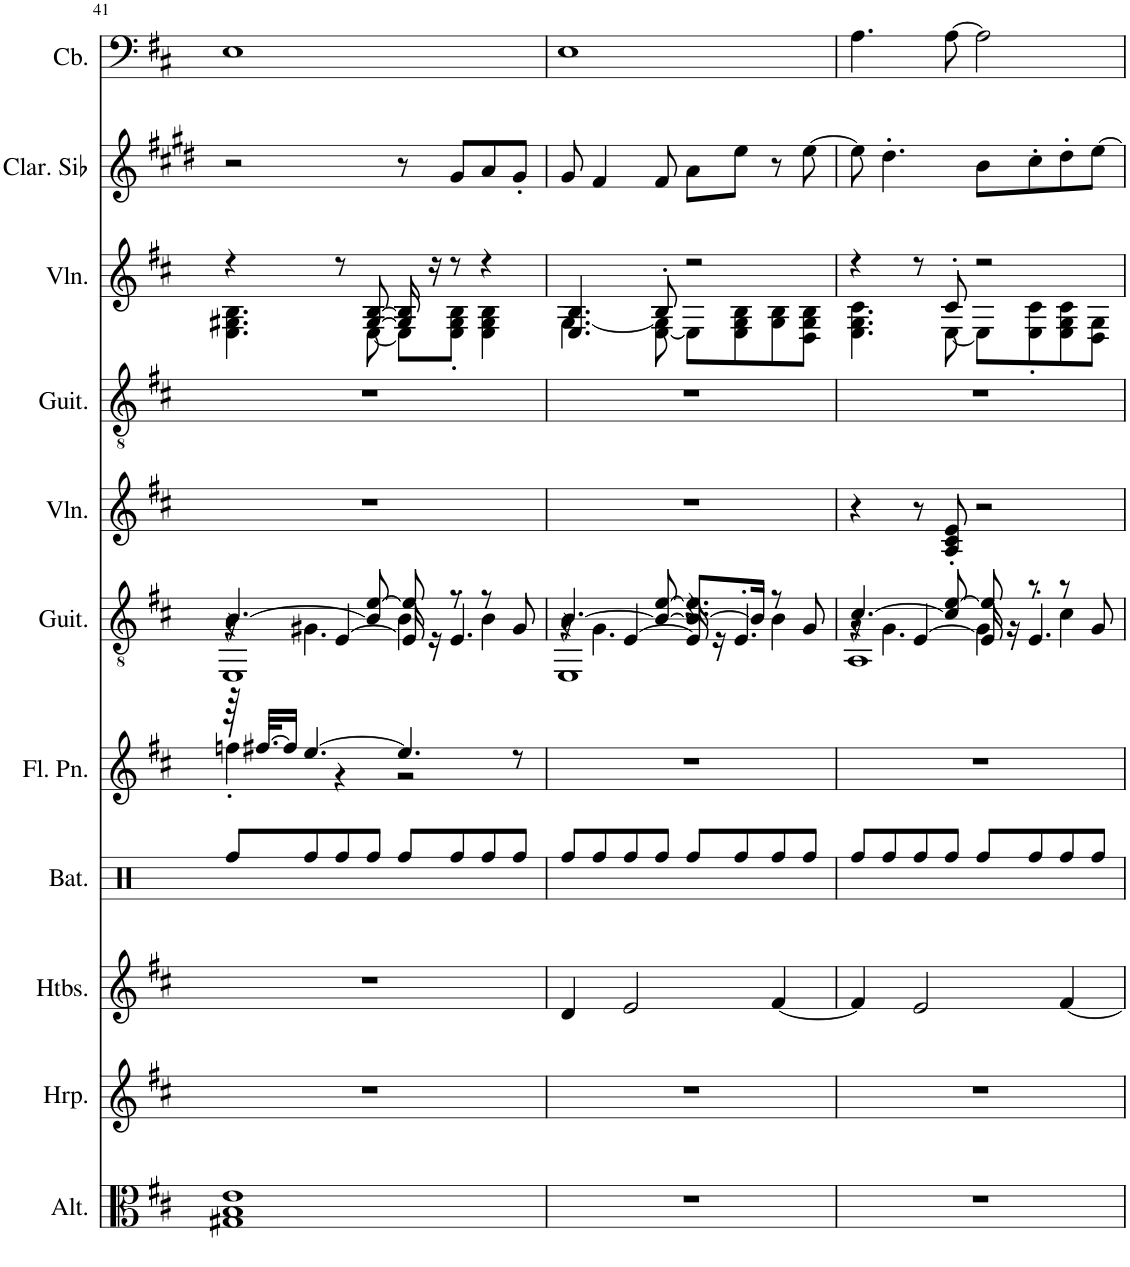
**kern	**kern	**kern	**kern	**kern	**kern	**kern	**kern	**kern	**kern	**kern
*part11	*part10	*part9	*part8	*part7	*part6	*part5	*part4	*part3	*part2	*part1
*staff11	*staff10	*staff9	*staff8	*staff7	*staff6	*staff5	*staff4	*staff3	*staff2	*staff1
*I"Altos	*I"Harpe	*I"Hautbois	*I"Batterie	*I"Flûte de Pan	*I"Guitare acoustique	*I"Violon	*I"Guitare acoustique	*I"Violon	*I"Clarinette en Sib	*I"Contrebasse
*I'Alt.	*I'Hrp.	*I'Htbs.	*I'Bat.	*I'Fl. Pn.	*I'Guit.	*I'Vln.	*I'Guit.	*I'Vln.	*I'Clar. Sib	*I'Cb.
!!LO:PB:g=z
*clefC3	*clefG2	*clefG2	*clefX	*clefG2	*clefGv2	*clefG2	*clefGv2	*clefG2	*clefG2	*clefF4
*	*	*	*	*	*	*	*	*	*Trd1c2	*Trd7c12
*k[f#c#]	*k[f#c#]	*k[f#c#]	*k[]	*k[f#c#]	*k[f#c#]	*k[f#c#]	*k[f#c#]	*k[f#c#]	*k[f#c#g#d#]	*k[f#c#]
*M4/4	*M4/4	*M4/4	*M4/4	*M4/4	*M4/4	*M4/4	*M4/4	*M4/4	*M4/4	*M4/4
=41	=41	=41	=41	=41	=41	=41	=41	=41	=41	=41
*	*	*	*	*^	*^	*	*	*^	*	*
*	*	*	*	*	*	*	*^	*	*	*	*	*	*
*	*	*	*	*	*	*	*	*^	*	*	*	*	*	*
1G#X 1B 1e	1r	1r	8Rff/L	64r	4ffn'\	[4.B/	8r	4r	1EE	1r	1r	4r	4.E\ 4.G#X\ 4.B\	2r	1E
.	.	.	.	[32.ff#X/KLL	.	.	.	.	.	.	.	.	.	.	.
.	.	.	.	16ff#/JJ]	.	.	.	.	.	.	.	.	.	.	.
.	.	.	8Rff/	[4.ee/	.	.	4.G#X\	.	.	.	.	.	.	.	.
.	.	.	8Rff/	.	4r	.	.	[4E/	.	.	.	8r	.	.	.
.	.	.	8Rff/J	.	.	8B/] [8e/	.	.	.	.	.	[8G#/ [8B/	[8E\	.	.
.	.	.	8Rff/L	4.ee/]	2r	8e/]	4B\	16E/]	.	.	.	16G#/] 16B/]	8E\L]	8r	.
.	.	.	.	.	.	.	.	16r	.	.	.	16r	.	.	.
.	.	.	8Rff/	.	.	8r	.	4.E'/	.	.	.	8r	8E\' 8G#\' 8B\'J	8g#/L	.
.	.	.	8Rff/	.	.	8r	4B\	.	.	.	.	4r	4E\ 4G#\ 4B\	8a/	.
.	.	.	8Rff/J	8r	.	8G#/	.	.	.	.	.	.	.	8g#'/J	.
*	*	*	*	*v	*v	*	*	*	*	*	*	*	*	*	*
=42	=42	=42	=42	=42	=42	=42	=42	=42	=42	=42	=42	=42	=42	=42
1r	1r	4d/	8Rff/L	1r	[4.B/	8r	4r	1EE	1r	1r	4.E/ 4.B/	[4.G\	8g#/	1E
.	.	.	8Rff/	.	.	4.G\	.	.	.	.	.	.	4f#/	.
.	.	2e/	8Rff/	.	.	.	[4E/	.	.	.	.	.	.	.
.	.	.	8Rff/J	.	8B/_ [8e/	.	.	.	.	.	8B'/	[8E\ 8G\]	8f#/	.
.	.	.	8Rff/L	.	8.B/_ 8.e/]L	4r	16E/]	.	.	.	2r	8E\L]	8a\L	.
.	.	.	.	.	.	.	16r	.	.	.	.	.	.	.
.	.	.	8Rff/	.	.	.	4.E'/	.	.	.	.	8E\ 8G\ 8B\	8ee\J	.
.	.	.	.	.	16B/Jk]	.	.	.	.	.	.	.	.	.
.	.	[4f#/	8Rff/	.	8r	4B\	.	.	.	.	.	8G\ 8B\	8r	.
.	.	.	8Rff/J	.	8G/	.	.	.	.	.	.	8D\ 8G\ 8B\J	[8ee\	.
=43	=43	=43	=43	=43	=43	=43	=43	=43	=43	=43	=43	=43	=43	=43
1r	1r	4f#/]	8Rff/L	1r	[4.c#/	8r	4r	1AA	4r	1r	4r	4.E\ 4.G\ 4.c#\	8ee\]	4.A\
.	.	.	8Rff/	.	.	4.G\	.	.	.	.	.	.	4.dd#'\	.
.	.	2e/	8Rff/	.	.	.	[4E/	.	8r	.	8r	.	.	.
.	.	.	8Rff/J	.	8c#/] [8e/	.	.	.	8A/' 8c#/' 8e/'	.	8c#'/	[8E\	.	[8A\
.	.	.	8Rff/L	.	8e/]	4G\	16E/]	.	2r	.	2r	8E\L]	8b\L	2A\]
.	.	.	.	.	.	.	16r	.	.	.	.	.	.	.
.	.	.	8Rff/	.	8r	.	4.E'/	.	.	.	.	8E\' 8c#\'	8cc#'\	.
.	.	[4f#/	8Rff/	.	8r	4c#\	.	.	.	.	.	8E\ 8G\ 8c#\	8dd#'\	.
.	.	.	8Rff/J	.	8G/	.	.	.	.	.	.	8D\ 8G\J	[8ee\J	.
*	*	*	*	*	*v	*v	*v	*v	*	*	*v	*v	*	*
=	=	=	=	=	=	=	=	=	=	=
*-	*-	*-	*-	*-	*-	*-	*-	*-	*-	*-
